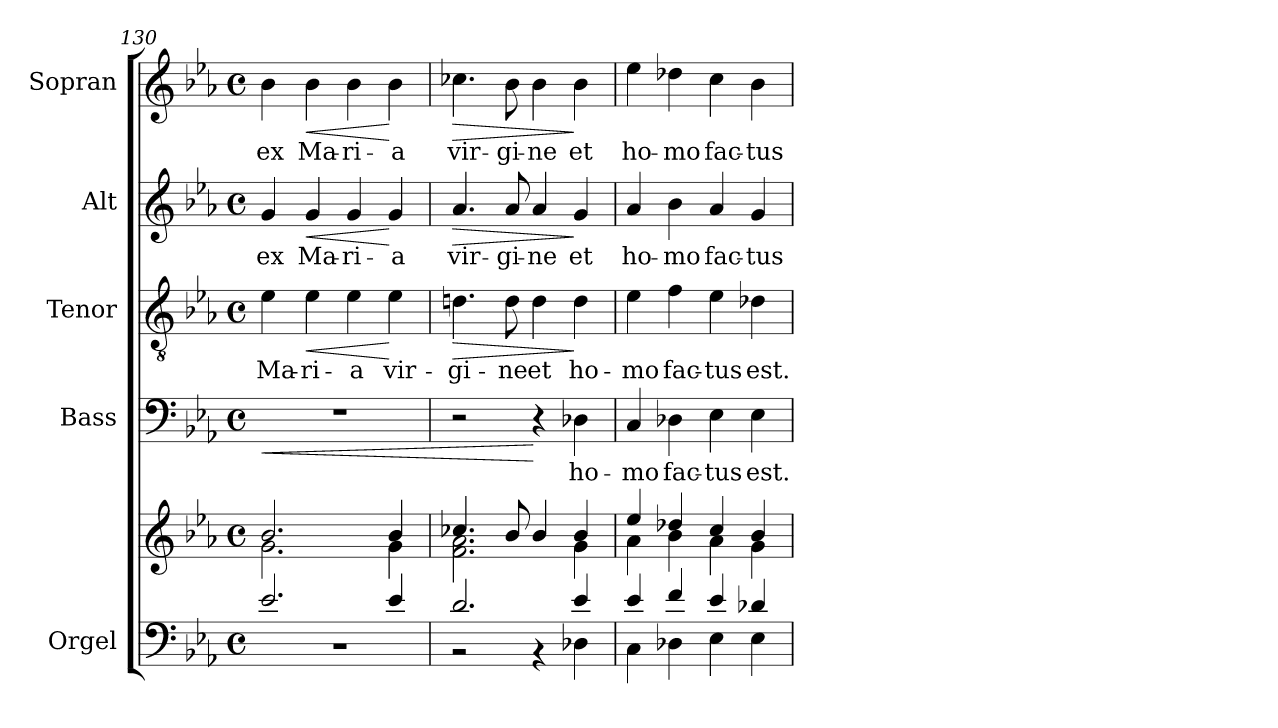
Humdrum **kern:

**kern	**kern	**kern	**text	**dynam	**kern	**text	**dynam	**kern	**text	**dynam	**kern	**text	**dynam
*part5	*part5	*part4	*part4	*part4	*part3	*part3	*part3	*part2	*part2	*part2	*part1	*part1	*part1
*staff6	*staff5	*staff4	*staff4	*staff4	*staff3	*staff3	*staff3	*staff2	*staff2	*staff2	*staff1	*staff1	*staff1
*I"Orgel	*	*I"Bass	*	*	*I"Tenor	*	*	*I"Alt	*	*	*I"Sopran	*	*
*I'Org.	*	*I'B.	*	*	*I'T.	*	*	*I'A.	*	*	*I'S.	*	*
*clefF4	*clefG2	*clefF4	*	*	*clefGv2	*	*	*clefG2	*	*	*clefG2	*	*
*k[b-e-a-]	*k[b-e-a-]	*k[b-e-a-]	*	*	*k[b-e-a-]	*	*	*k[b-e-a-]	*	*	*k[b-e-a-]	*	*
*E-:	*E-:	*E-:	*	*	*E-:	*	*	*E-:	*	*	*E-:	*	*
*M4/4	*M4/4	*M4/4	*	*	*M4/4	*	*	*M4/4	*	*	*M4/4	*	*
*met(c)	*met(c)	*met(c)	*	*	*met(c)	*	*	*met(c)	*	*	*met(c)	*	*
=130	=130	=130	=130	=130	=130	=130	=130	=130	=130	=130	=130	=130	=130
*^	*^	*	*	*	*	*	*	*	*	*	*	*	*
!	!	!	!	!	!	!LO:HP:b	!	!LO:LY:b	!	!	!LO:LY:b	!	!	!LO:LY:b	!
2.e-/	1r	2.b-/	2.g\	1r	.	<	4e-\	Ma-	.	4g/	ex	.	4b-\	ex	.
!	!	!	!	!	!	!	!	!LO:LY:b	!LO:HP:b	!	!LO:LY:b	!LO:HP:b	!	!LO:LY:b	!LO:HP:b
.	.	.	.	.	.	.	4e-\	-ri-	<	4g/	Ma-	<	4b-\	Ma-	<
!	!	!	!	!	!	!	!	!LO:LY:b	!	!	!LO:LY:b	!	!	!LO:LY:b	!
.	.	.	.	.	.	.	4e-\	-a	.	4g/	-ri-	.	4b-\	-ri-	.
!	!	!	!	!	!	!	!	!LO:LY:b	!	!	!LO:LY:b	!	!	!LO:LY:b	!
4e-/	.	4b-/	4g\	.	.	.	4e-\	vir-	[	4g/	-a	[	4b-\	-a	[
!!LO:LB:g=z
=131	=131	=131	=131	=131	=131	=131	=131	=131	=131	=131	=131	=131	=131	=131	=131
!	!	!	!	!	!	!	!	!LO:LY:b	!LO:HP:b	!	!LO:LY:b	!LO:HP:b	!	!LO:LY:b	!LO:HP:b
2.d/	2r	4.cc-X/	2.f\ 2.a-\	2r	.	.	4.dn\	-gi-	>	4.a-/	vir-	>	4.cc-X\	vir-	>
!	!	!	!	!	!	!	!	!LO:LY:b	!	!	!LO:LY:b	!	!	!LO:LY:b	!
.	.	8b-/	.	.	.	.	8d\	-ne	.	8a-/	-gi-	.	8b-\	-gi-	.
!	!	!	!	!	!	!	!	!LO:LY:b	!	!	!LO:LY:b	!	!	!LO:LY:b	!
.	4r	4b-/	.	4r	.	[	4d\	et	.	4a-/	-ne	.	4b-\	-ne	.
!	!	!	!	!	!LO:LY:b	!	!	!LO:LY:b	!	!	!LO:LY:b	!	!	!LO:LY:b	!
4e-/	4D-X\	4b-/	4g\	4D-X\	ho-	.	4d\	ho-	]	4g/	et	]	4b-\	et	]
=132	=132	=132	=132	=132	=132	=132	=132	=132	=132	=132	=132	=132	=132	=132	=132
!	!	!	!	!	!LO:LY:b	!	!	!LO:LY:b	!	!	!LO:LY:b	!	!	!LO:LY:b	!
4e-/	4C\	4ee-/	4a-\	4C/	-mo	.	4e-\	-mo	.	4a-/	ho-	.	4ee-\	ho-	.
!	!	!	!	!	!LO:LY:b	!	!	!LO:LY:b	!	!	!LO:LY:b	!	!	!LO:LY:b	!
4f/	4D-X\	4dd-X/	4b-\	4D-X\	fac-	.	4f\	fac-	.	4b-\	-mo	.	4dd-X\	-mo	.
!	!	!	!	!	!LO:LY:b	!	!	!LO:LY:b	!	!	!LO:LY:b	!	!	!LO:LY:b	!
4e-/	4E-\	4cc/	4a-\	4E-\	-tus	.	4e-\	-tus	.	4a-/	fac-	.	4cc\	fac-	.
!	!	!	!	!	!LO:LY:b	!	!	!LO:LY:b	!	!	!LO:LY:b	!	!	!LO:LY:b	!
4d-X/	4E-\	4b-/	4g\	4E-\	est.	.	4d-X\	est.	.	4g/	-tus	.	4b-\	-tus	.
*v	*v	*	*	*	*	*	*	*	*	*	*	*	*	*	*
*	*v	*v	*	*	*	*	*	*	*	*	*	*	*	*
=	=	=	=	=	=	=	=	=	=	=	=	=	=
*-	*-	*-	*-	*-	*-	*-	*-	*-	*-	*-	*-	*-	*-
